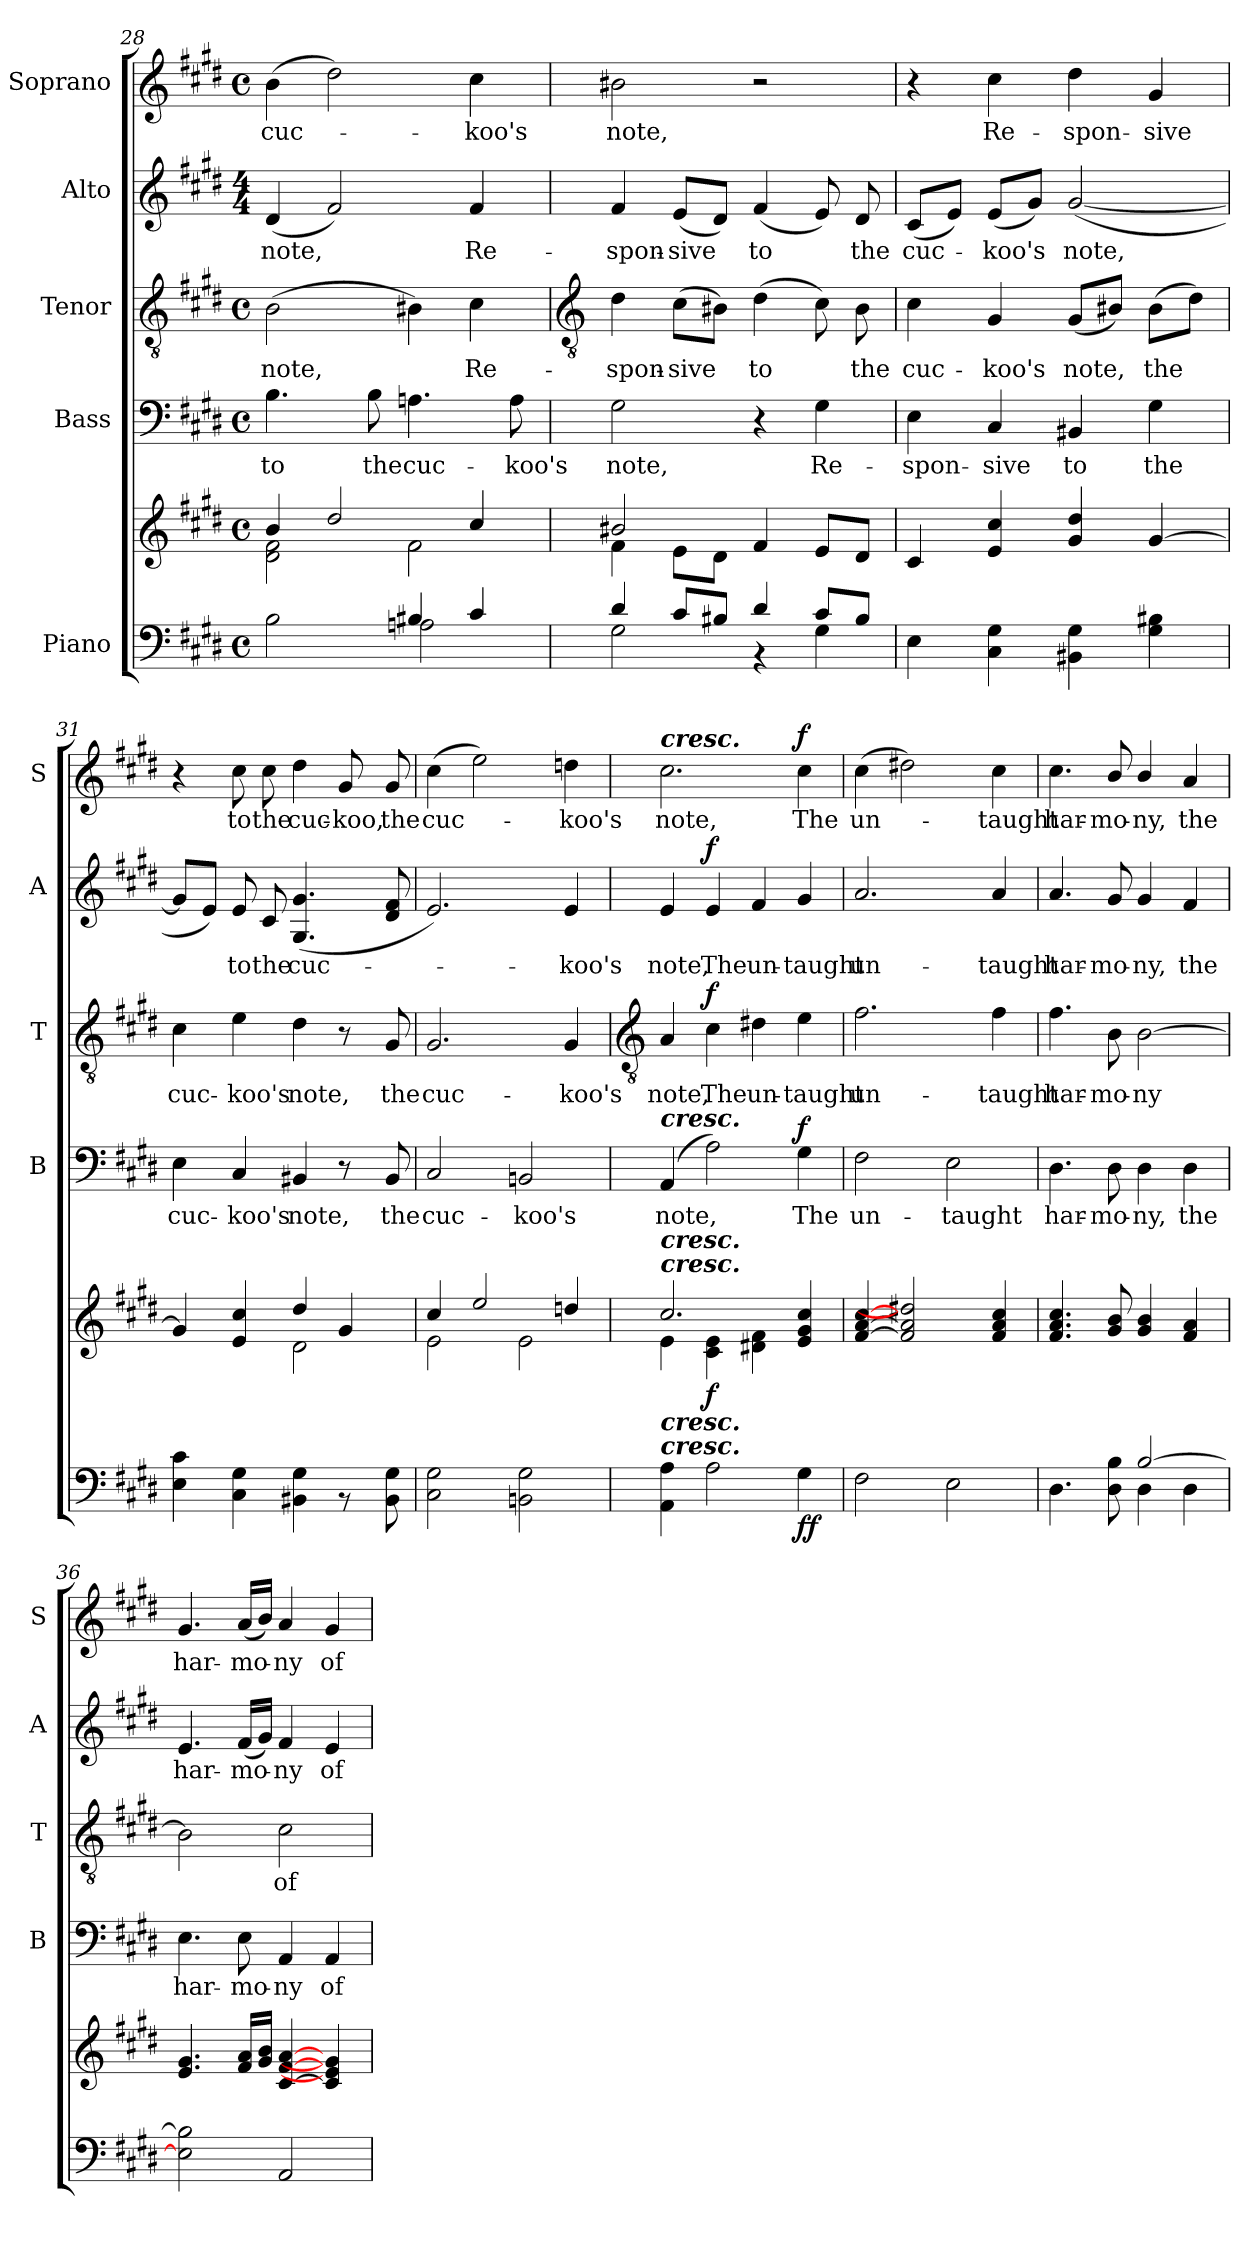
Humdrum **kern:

**kern	**kern	**dynam	**kern	**text	**dynam	**kern	**text	**dynam	**kern	**text	**dynam	**kern	**text	**dynam
*part5	*part5	*part5	*part4	*part4	*part4	*part3	*part3	*part3	*part2	*part2	*part2	*part1	*part1	*part1
*staff6	*staff5	*staff5/6	*staff4	*staff4	*staff4	*staff3	*staff3	*staff3	*staff2	*staff2	*staff2	*staff1	*staff1	*staff1
*I"Piano	*	*	*I"Bass	*	*	*I"Tenor	*	*	*I"Alto	*	*	*I"Soprano	*	*
*	*	*	*I'B	*	*	*I'T	*	*	*I'A	*	*	*I'S	*	*
*clefF4	*clefG2	*	*clefF4	*	*	*clefGv2	*	*	*clefG2	*	*	*clefG2	*	*
*k[f#c#g#d#]	*k[f#c#g#d#]	*	*k[f#c#g#d#]	*	*	*k[f#c#g#d#]	*	*	*k[f#c#g#d#]	*	*	*k[f#c#g#d#]	*	*
*E:	*E:	*	*E:	*	*	*E:	*	*	*E:	*	*	*E:	*	*
*M4/4	*M4/4	*	*M4/4	*	*	*M4/4	*	*	*M4/4	*	*	*M4/4	*	*
*met(c)	*met(c)	*	*met(c)	*	*	*met(c)	*	*	*	*	*	*met(c)	*	*
=28	=28	=28	=28	=28	=28	=28	=28	=28	=28	=28	=28	=28	=28	=28
*^	*^	*	*	*	*	*	*	*	*	*	*	*	*	*
!	!	!	!	!	!	!LO:LY:b	!	!	!LO:LY:b	!	!	!LO:LY:b	!	!	!LO:LY:b	!
2ryy	2B\	4b/	2d#\ 2f#\	.	4.B	to	.	(>2B	note,	.	(<4d#	note,	.	(>4b	cuc-	.
.	.	2dd#/	.	.	.	.	.	.	.	.	2f#)	.	.	2dd#)	.	.
!	!	!	!	!	!	!LO:LY:b	!	!	!	!	!	!	!	!	!	!
.	.	.	.	.	8B	the	.	.	.	.	.	.	.	.	.	.
!	!	!	!	!	!	!LO:LY:b	!	!	!	!	!	!	!	!	!	!
4B#X/	2An\	.	2f#\	.	4.An	cuc-	.	4B#X)	.	.	.	.	.	.	.	.
!	!	!	!	!	!	!	!	!	!LO:LY:b	!	!	!LO:LY:b	!	!	!LO:LY:b	!
4c#/	.	4cc#/	.	.	.	.	.	4c#	Re-	.	4f#	Re-	.	4cc#	koo's	.
!	!	!	!	!	!	!LO:LY:b	!	!	!	!	!	!	!	!	!	!
.	.	.	.	.	8A	-koo's	.	.	.	.	.	.	.	.	.	.
!!LO:LB:g=z
=29	=29	=29	=29	=29	=29	=29	=29	=29	=29	=29	=29	=29	=29	=29	=29	=29
*	*	*	*	*	*	*	*	*clefGv2	*	*	*	*	*	*	*	*
!	!	!	!	!	!	!LO:LY:b	!	!	!LO:LY:b	!	!	!LO:LY:b	!	!	!LO:LY:b	!
4d#/	2G#\	2b#X/	4f#\	.	2G#	note,	.	4d#	-spon-	.	4f#	-spon-	.	2b#X	note,	.
!	!	!	!	!	!	!	!	!	!LO:LY:b	!	!	!LO:LY:b	!	!	!	!
8c#/L	.	.	8e\L	.	.	.	.	(>8c#L	-sive	.	(<8eL	-sive	.	.	.	.
8B#X/J	.	.	8d#\J	.	.	.	.	8B#XJ)	.	.	8d#J)	.	.	.	.	.
!	!	!	!	!	!	!	!	!	!LO:LY:b	!	!	!LO:LY:b	!	!	!	!
4d#/	4r	4f#	2ryy	.	4r	.	.	(>4d#	to	.	(<4f#	to	.	2r	.	.
!	!	!	!	!	!	!LO:LY:b	!	!	!	!	!	!	!	!	!	!
8c#/L	4G#\	8eL	.	.	4G#	Re-	.	8c#)	.	.	8e)	.	.	.	.	.
!	!	!	!	!	!	!	!	!	!LO:LY:b	!	!	!LO:LY:b	!	!	!	!
8B#/J	.	8d#J	.	.	.	.	.	8B#	the	.	8d#	the	.	.	.	.
=30	=30	=30	=30	=30	=30	=30	=30	=30	=30	=30	=30	=30	=30	=30	=30	=30
!	!	!	!	!	!	!LO:LY:b	!	!	!LO:LY:b	!	!	!LO:LY:b	!	!	!	!
1ryy	4E\	4c#	1ryy	.	4E	-spon-	.	4c#	cuc-	.	(<8c#L	cuc-	.	4r	.	.
.	.	.	.	.	.	.	.	.	.	.	8eJ)	.	.	.	.	.
!	!	!	!	!	!	!LO:LY:b	!	!	!LO:LY:b	!	!	!LO:LY:b	!	!	!LO:LY:b	!
.	4C#\ 4G#\	4e 4cc#	.	.	4C#	-sive	.	4G#	-koo's	.	(<8eL	koo's	.	4cc#	Re-	.
.	.	.	.	.	.	.	.	.	.	.	8g#J)	.	.	.	.	.
!	!	!	!	!	!	!LO:LY:b	!	!	!LO:LY:b	!	!	!LO:LY:b	!	!	!LO:LY:b	!
.	4BB#X\ 4G#\	4g# 4dd#	.	.	4BB#X	to	.	(<8G#L	note,	.	(<[2g#	note,	.	4dd#	-spon-	.
.	.	.	.	.	.	.	.	8B#XJ)	.	.	.	.	.	.	.	.
!	!	!	!	!	!	!LO:LY:b	!	!	!LO:LY:b	!	!	!	!	!	!LO:LY:b	!
.	4G#\ 4B#X\	[4g#	.	.	4G#	the	.	(>8B#L	the	.	.	.	.	4g#	-sive	.
.	.	.	.	.	.	.	.	8d#J)	.	.	.	.	.	.	.	.
=31	=31	=31	=31	=31	=31	=31	=31	=31	=31	=31	=31	=31	=31	=31	=31	=31
!	!	!	!	!	!	!LO:LY:b	!	!	!LO:LY:b	!	!	!	!	!	!	!
1ryy	4E\ 4c#\	4g#]	2ryy	.	4E	cuc-	.	4c#	cuc-	.	8g#L]	.	.	4r	.	.
.	.	.	.	.	.	.	.	.	.	.	8eJ)	.	.	.	.	.
!	!	!	!	!	!	!LO:LY:b	!	!	!LO:LY:b	!	!	!LO:LY:b	!	!	!LO:LY:b	!
.	4C#\ 4G#\	4e 4cc#	.	.	4C#	-koo's	.	4e	-koo's	.	8e	to	.	8cc#	to	.
!	!	!	!	!	!	!	!	!	!	!	!	!LO:LY:b	!	!	!LO:LY:b	!
.	.	.	.	.	.	.	.	.	.	.	8c#	the	.	8cc#	the	.
!	!	!	!	!	!	!LO:LY:b	!	!	!LO:LY:b	!	!	!LO:LY:b	!	!	!LO:LY:b	!
.	4BB#X\ 4G#\	4dd#/	2d#\	.	4BB#X	note,	.	4d#	note,	.	(<4.G# 4.g#	cuc-	.	4dd#	cuc-	.
!	!	!	!	!	!	!	!	!	!	!	!	!	!	!	!LO:LY:b	!
.	8r	4g#	.	.	8r	.	.	8r	.	.	.	.	.	8g#	-koo,	.
!	!	!	!	!	!	!LO:LY:b	!	!	!LO:LY:b	!	!	!	!	!	!LO:LY:b	!
.	8BB#\ 8G#\	.	.	.	8BB#	the	.	8G#	the	.	8d# 8f#	.	.	8g#	the	.
=32	=32	=32	=32	=32	=32	=32	=32	=32	=32	=32	=32	=32	=32	=32	=32	=32
!	!	!	!	!	!	!LO:LY:b	!	!	!LO:LY:b	!	!	!	!	!	!LO:LY:b	!
1ryy	2C#\ 2G#\	4cc#/	2e\	.	2C#	cuc-	.	2.G#	cuc-	.	2.e)	.	.	(>4cc#	cuc-	.
.	.	2ee/	.	.	.	.	.	.	.	.	.	.	.	2ee)	.	.
!	!	!	!	!	!	!LO:LY:b	!	!	!	!	!	!	!	!	!	!
.	2BBn\ 2G#\	.	2e\	.	2BBn	-koo's	.	.	.	.	.	.	.	.	.	.
!	!	!	!	!	!	!	!	!	!LO:LY:b	!	!	!LO:LY:b	!	!	!LO:LY:b	!
.	.	4ddn/	.	.	.	.	.	4G#	-koo's	.	4e	koo's	.	4ddn	koo's	.
!!LO:LB:g=z
=33	=33	=33	=33	=33	=33	=33	=33	=33	=33	=33	=33	=33	=33	=33	=33	=33
*	*	*	*	*	*	*	*	*clefGv2	*	*	*	*	*	*	*	*
!	!	!	!	!	!	!	!	!	!	!	!	!	!	!LO:TX:a:Bi:t=cresc.	!	!
!	!	!	!	!	!LO:TX:a:Bi:t=cresc.	!	!	!	!	!	!	!	!	!	!	!
!	!	!LO:TX:a:Bi:t=cresc.	!	!	!	!	!	!	!	!	!	!	!	!	!	!
!	!	!LO:TX:a:Bi:t=cresc.	!	!	!	!	!	!	!	!	!	!	!	!	!	!
!LO:TX:a:Bi:t=cresc.	!	!	!	!	!	!	!	!	!	!	!	!	!	!	!	!
!LO:TX:a:Bi:t=cresc.	!	!	!	!	!	!	!	!	!	!	!	!	!	!	!	!
!	!	!	!	!	!	!LO:LY:b	!	!	!LO:LY:b	!	!	!LO:LY:b	!	!	!LO:LY:b	!
1ryy	4AA\ 4A\	2.cc#/	4e\	.	(<4AA	note,	.	4A	note,	.	4e	note,	.	2.cc#	note,	.
!	!	!	!	!LO:DY:b	!	!	!	!	!LO:LY:b	!LO:DY:b	!	!LO:LY:b	!LO:DY:b	!	!	!
.	2A\	.	4c#\ 4e\	f	2A)	.	.	4c#	The	f	4e	The	f	.	.	.
!	!	!	!	!	!	!	!	!	!LO:LY:b	!	!	!LO:LY:b	!	!	!	!
.	.	.	4d#X\ 4f#\	.	.	.	.	4d#X	un-	.	4f#	un-	.	.	.	.
!	!	!	!	!LO:DY:b=2	!	!LO:LY:b	!	!	!LO:LY:b	!	!	!LO:LY:b	!	!	!LO:LY:b	!
!	!	!	!	!LO:DY:n=1:b	!	!	!LO:DY:b	!	!	!	!	!	!	!	!	!LO:DY:b
.	4G#\	4e 4g# 4cc#	4ryy	f f	4G#	The	f	4e	-taught	.	4g#	-taught	.	4cc#	The	f
=34	=34	=34	=34	=34	=34	=34	=34	=34	=34	=34	=34	=34	=34	=34	=34	=34
!	!	!	!	!	!	!LO:LY:b	!	!	!LO:LY:b	!	!	!LO:LY:b	!	!	!LO:LY:b	!
1ryy	2F#\	[4f# [4a [4cc#	1ryy	.	2F#	un-	.	2.f#	un-	.	2.a	un-	.	(>4cc#	un-	.
.	.	2f#] 2a] 2dd#X]	.	.	.	.	.	.	.	.	.	.	.	2dd#X)	.	.
!	!	!	!	!	!	!LO:LY:b	!	!	!	!	!	!	!	!	!	!
.	2E\	.	.	.	2E	-taught	.	.	.	.	.	.	.	.	.	.
!	!	!	!	!	!	!	!	!	!LO:LY:b	!	!	!LO:LY:b	!	!	!LO:LY:b	!
.	.	4f# 4a 4cc#	.	.	.	.	.	4f#	-taught	.	4a	-taught	.	4cc#	taught	.
=35	=35	=35	=35	=35	=35	=35	=35	=35	=35	=35	=35	=35	=35	=35	=35	=35
!	!	!	!	!	!	!LO:LY:b	!	!	!LO:LY:b	!	!	!LO:LY:b	!	!	!LO:LY:b	!
2ryy	4.D#\	4.f# 4.a 4.cc#	1ryy	.	4.D#	har-	.	4.f#	har-	.	4.a	har-	.	4.cc#	har-	.
!	!	!	!	!	!	!LO:LY:b	!	!	!LO:LY:b	!	!	!LO:LY:b	!	!	!LO:LY:b	!
.	8D#\ 8B\	8g# 8b	.	.	8D#	-mo-	.	8B	-mo-	.	8g#	-mo-	.	8b/	-mo-	.
!	!	!	!	!	!	!LO:LY:b	!	!	!LO:LY:b	!	!	!LO:LY:b	!	!	!LO:LY:b	!
[2B/	4D#\	4g# 4b	.	.	4D#	-ny,	.	[2B	-ny	.	4g#	-ny,	.	4b/	-ny,	.
!	!	!	!	!	!	!LO:LY:b	!	!	!	!	!	!LO:LY:b	!	!	!LO:LY:b	!
.	4D#\	4f# 4a	.	.	4D#	the	.	.	.	.	4f#	the	.	4a	the	.
=36	=36	=36	=36	=36	=36	=36	=36	=36	=36	=36	=36	=36	=36	=36	=36	=36
!	!	!	!	!	!	!LO:LY:b	!	!	!	!	!	!LO:LY:b	!	!	!LO:LY:b	!
2E\] 2B\]	1ryy	4.e 4.g#	1ryy	.	4.E	har-	.	2B]	.	.	4.e	har-	.	4.g#	har-	.
!	!	!	!	!	!	!LO:LY:b	!	!	!	!	!	!LO:LY:b	!	!	!LO:LY:b	!
.	.	16f# 16aLL	.	.	8E	-mo-	.	.	.	.	(<16f#LL	-mo-	.	(<16aLL	-mo-	.
.	.	16g# 16bJJ	.	.	.	.	.	.	.	.	16g#JJ)	.	.	16bJJ)	.	.
!	!	!	!	!	!	!LO:LY:b	!	!	!LO:LY:b	!	!	!LO:LY:b	!	!	!LO:LY:b	!
2AA/	.	[4c# [4f# [4a	.	.	4AA	-ny	.	2c#	of	.	4f#	ny	.	4a	ny	.
!	!	!	!	!	!	!LO:LY:b	!	!	!	!	!	!LO:LY:b	!	!	!LO:LY:b	!
.	.	4c#] 4e] 4g#]	.	.	4AA	of	.	.	.	.	4e	of	.	4g#	of	.
*v	*v	*	*	*	*	*	*	*	*	*	*	*	*	*	*	*
*	*v	*v	*	*	*	*	*	*	*	*	*	*	*	*	*
=	=	=	=	=	=	=	=	=	=	=	=	=	=	=
*-	*-	*-	*-	*-	*-	*-	*-	*-	*-	*-	*-	*-	*-	*-
